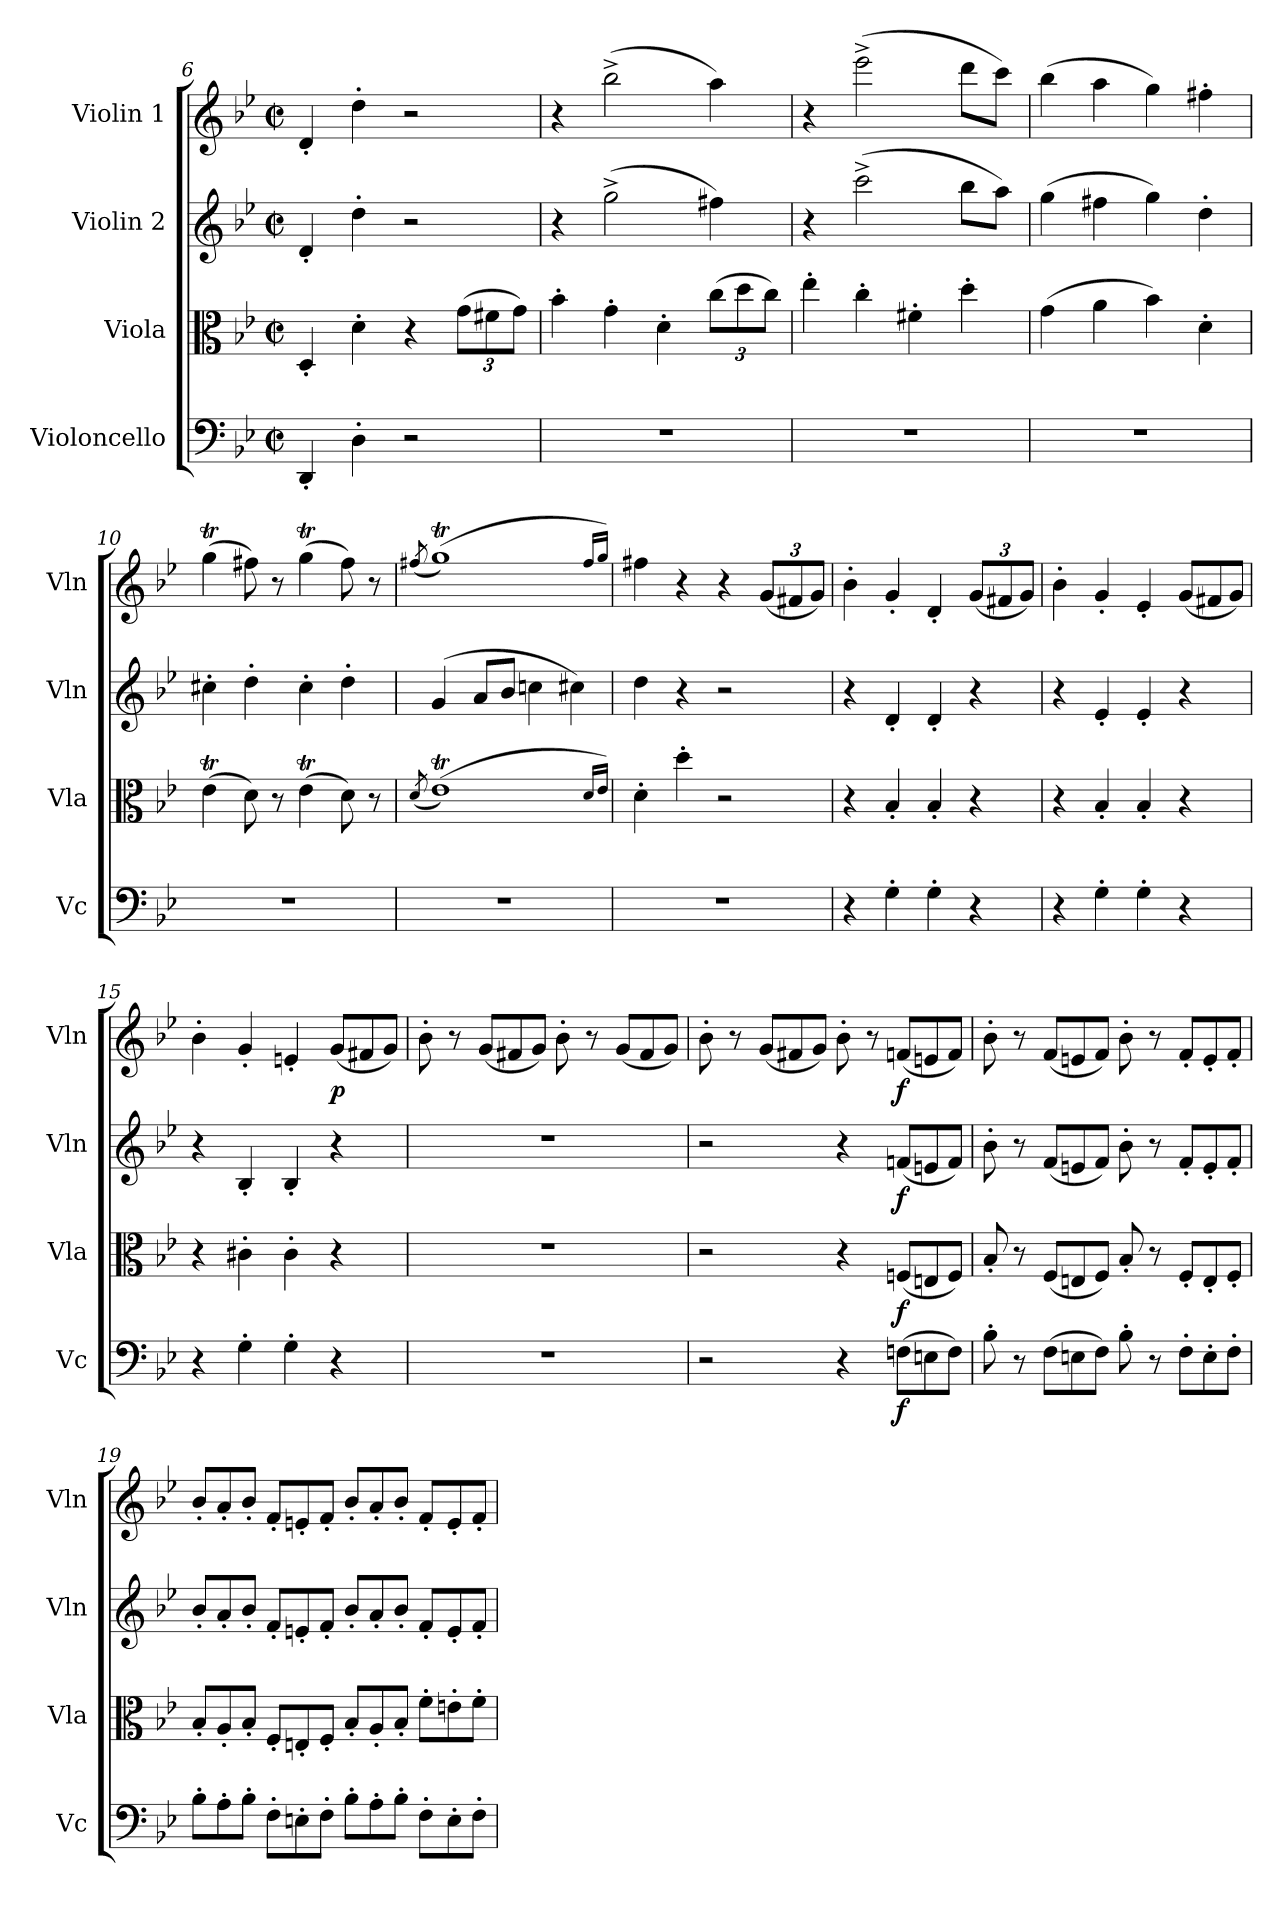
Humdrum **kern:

**kern	**dynam	**kern	**dynam	**kern	**dynam	**kern	**dynam
*part4	*part4	*part3	*part3	*part2	*part2	*part1	*part1
*staff4	*staff4	*staff3	*staff3	*staff2	*staff2	*staff1	*staff1
*I"Violoncello	*	*I"Viola	*	*I"Violin 2	*	*I"Violin 1	*
*I'Vc	*	*I'Vla	*	*I'Vln	*	*I'Vln	*
!!LO:LB:g=z
*clefF4	*	*clefC3	*	*clefG2	*	*clefG2	*
*k[b-e-]	*	*k[b-e-]	*	*k[b-e-]	*	*k[b-e-]	*
*M2/2	*	*M2/2	*	*M2/2	*	*M2/2	*
*met(c|)	*	*met(c|)	*	*met(c|)	*	*met(c|)	*
=6	=6	=6	=6	=6	=6	=6	=6
4DD'/	.	4D'/	.	4d'/	.	4d'/	.
4D'\	.	4d'\	.	4dd'\	.	4dd'\	.
2r	.	4r	.	2r	.	2r	.
*	*	*Xbrackettup	*	*	*	*	*
.	.	(12g\L	.	.	.	.	.
.	.	12f#X\	.	.	.	.	.
.	.	12g\J)	.	.	.	.	.
=7	=7	=7	=7	=7	=7	=7	=7
1r	.	4b-'\	.	4r	.	4r	.
.	.	4g'\	.	(2gg^\	.	(2bb-^\	.
.	.	4d'\	.	.	.	.	.
.	.	(12cc\L	.	4ff#X\)	.	4aa\)	.
.	.	12dd\	.	.	.	.	.
.	.	12cc\J)	.	.	.	.	.
=8	=8	=8	=8	=8	=8	=8	=8
1r	.	4ee-'\	.	4r	.	4r	.
.	.	4cc'\	.	(2ccc^\	.	(2eee-^\	.
.	.	4f#X'\	.	.	.	.	.
.	.	4dd'\	.	8bb-\L	.	8ddd\L	.
.	.	.	.	8aa\J)	.	8ccc\J)	.
=9	=9	=9	=9	=9	=9	=9	=9
1r	.	(4g\	.	(4gg\	.	(4bb-\	.
.	.	4a\	.	4ff#X\	.	4aa\	.
.	.	4b-\)	.	4gg\)	.	4gg\)	.
.	.	4d'\	.	4dd'\	.	4ff#X'\	.
=10	=10	=10	=10	=10	=10	=10	=10
1r	.	(4e-T\	.	4cc#X'\	.	(4ggT\	.
.	.	8d\)	.	4dd'\	.	8ff#X\)	.
.	.	8r	.	.	.	8r	.
.	.	(4e-T\	.	4cc#'\	.	(4ggT\	.
.	.	8d\)	.	4dd'\	.	8ff#\)	.
.	.	8r	.	.	.	8r	.
=11	=11	=11	=11	=11	=11	=11	=11
.	.	(8qd/	.	.	.	(8qff#X/	.
1r	.	(<1e-T)	.	(4g/	.	(<1ggT)	.
.	.	.	.	8a/L	.	.	.
.	.	.	.	8b-/J	.	.	.
.	.	.	.	4ccn\	.	.	.
.	.	.	.	4cc#X\)	.	.	.
.	.	16qd/LL	.	.	.	16qff#/LL	.
.	.	16qe-/JJ)	.	.	.	16qgg/JJ)	.
!!LO:LB:g=z
=12	=12	=12	=12	=12	=12	=12	=12
1r	.	4d'\	.	4dd\	.	4ff#X\	.
.	.	4dd'\	.	4r	.	4r	.
.	.	2r	.	2r	.	4r	.
*	*	*	*	*	*	*Xbrackettup	*
.	.	.	.	.	.	(12g/L	.
.	.	.	.	.	.	12f#X/	.
.	.	.	.	.	.	12g/J)	.
=13	=13	=13	=13	=13	=13	=13	=13
4r	.	4r	.	4r	.	4b-'\	.
4G'\	.	4B-'/	.	4d'/	.	4g'/	.
4G'\	.	4B-'/	.	4d'/	.	4d'/	.
4r	.	4r	.	4r	.	(12g/L	.
.	.	.	.	.	.	12f#X/	.
.	.	.	.	.	.	12g/J)	.
=14	=14	=14	=14	=14	=14	=14	=14
4r	.	4r	.	4r	.	4b-'\	.
4G'\	.	4B-'/	.	4e-'/	.	4g'/	.
4G'\	.	4B-'/	.	4e-'/	.	4e-'/	.
*	*	*	*	*	*	*Xtuplet	*
4r	.	4r	.	4r	.	(12g/L	.
.	.	.	.	.	.	12f#X/	.
.	.	.	.	.	.	12g/J)	.
=15	=15	=15	=15	=15	=15	=15	=15
4r	.	4r	.	4r	.	4b-'\	.
4G'\	.	4c#X'\	.	4B-'/	.	4g'/	.
4G'\	.	4c#'\	.	4B-'/	.	4en'/	.
!	!	!	!	!	!	!	!LO:DY:b
4r	.	4r	.	4r	.	(12g/L	p
.	.	.	.	.	.	12f#X/	.
.	.	.	.	.	.	12g/J)	.
=16	=16	=16	=16	=16	=16	=16	=16
1r	.	1r	.	1r	.	8b-'\	.
.	.	.	.	.	.	8r	.
.	.	.	.	.	.	(12g/L	.
.	.	.	.	.	.	12f#X/	.
.	.	.	.	.	.	12g/J)	.
.	.	.	.	.	.	8b-'\	.
.	.	.	.	.	.	8r	.
.	.	.	.	.	.	(12g/L	.
.	.	.	.	.	.	12f#/	.
.	.	.	.	.	.	12g/J)	.
!!LO:LB:g=z
=17	=17	=17	=17	=17	=17	=17	=17
2r	.	2r	.	2r	.	8b-'\	.
.	.	.	.	.	.	8r	.
.	.	.	.	.	.	(12g/L	.
.	.	.	.	.	.	12f#X/	.
.	.	.	.	.	.	12g/J)	.
4r	.	4r	.	4r	.	8b-'\	.
.	.	.	.	.	.	8r	.
*Xtuplet	*	*Xtuplet	*	*Xtuplet	*	*	*
!	!LO:DY:b	!	!LO:DY:b	!	!LO:DY:b	!	!LO:DY:b
(12Fn\L	f	(12Fn/L	f	(12fn/L	f	(12fn/L	f
12En\	.	12En/	.	12en/	.	12en/	.
12F\J)	.	12F/J)	.	12f/J)	.	12f/J)	.
=18	=18	=18	=18	=18	=18	=18	=18
8B-'\	.	8B-'/	.	8b-'\	.	8b-'\	.
8r	.	8r	.	8r	.	8r	.
(12F\L	.	(12F/L	.	(12f/L	.	(12f/L	.
12En\	.	12En/	.	12en/	.	12en/	.
12F\J)	.	12F/J)	.	12f/J)	.	12f/J)	.
8B-'\	.	8B-'/	.	8b-'\	.	8b-'\	.
8r	.	8r	.	8r	.	8r	.
12F'\L	.	12F'/L	.	12f'/L	.	12f'/L	.
12E'\	.	12E'/	.	12e'/	.	12e'/	.
12F'\J	.	12F'/J	.	12f'/J	.	12f'/J	.
=19	=19	=19	=19	=19	=19	=19	=19
12B-'\L	.	12B-'/L	.	12b-'/L	.	12b-'/L	.
12A'\	.	12A'/	.	12a'/	.	12a'/	.
12B-'\J	.	12B-'/J	.	12b-'/J	.	12b-'/J	.
12F'\L	.	12F'/L	.	12f'/L	.	12f'/L	.
12En'\	.	12En'/	.	12en'/	.	12en'/	.
12F'\J	.	12F'/J	.	12f'/J	.	12f'/J	.
12B-'\L	.	12B-'/L	.	12b-'/L	.	12b-'/L	.
12A'\	.	12A'/	.	12a'/	.	12a'/	.
12B-'\J	.	12B-'/J	.	12b-'/J	.	12b-'/J	.
12F'\L	.	12f'\L	.	12f'/L	.	12f'/L	.
12E'\	.	12en'\	.	12e'/	.	12e'/	.
12F'\J	.	12f'\J	.	12f'/J	.	12f'/J	.
=	=	=	=	=	=	=	=
*-	*-	*-	*-	*-	*-	*-	*-
